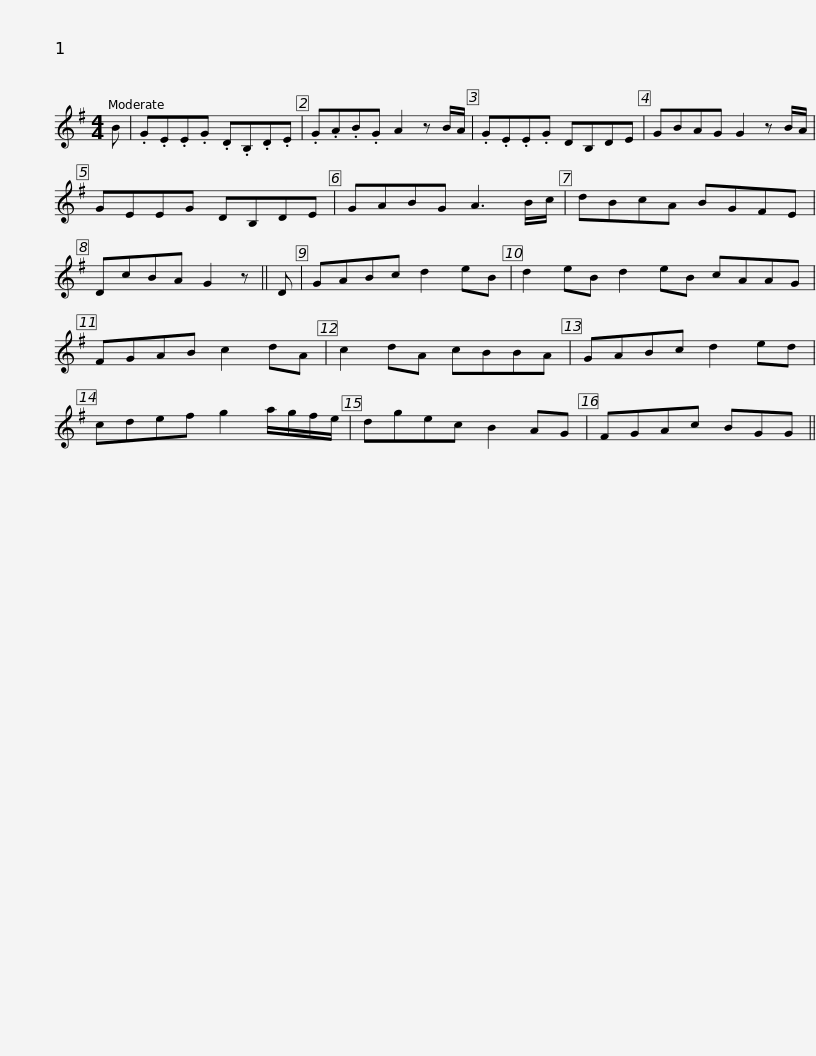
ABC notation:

X:1
L:1/8
M:4/4
I:linebreak $
K:Emin
V:1 treble
V:1
 B | .G.E.E.G .D.B,.D.E | .G.A.B.G A2 z B/A/ | .G.E.E.G DB,DE | GBAG G2 z B/A/ | %5
 GEEG DB,DE |$ GABG A3 B/c/ | dBcA BGFE | DcBA G2 z || D | %10
 GABc d2 eB | d2 eB d2 eB cAAG |$ FGAB c2 dA | c2 dA cBBA | GABc d2 ed | %15
 cdef g2 a/g/f/e/ | dgec B2 AG | FGAc BGG || %18
